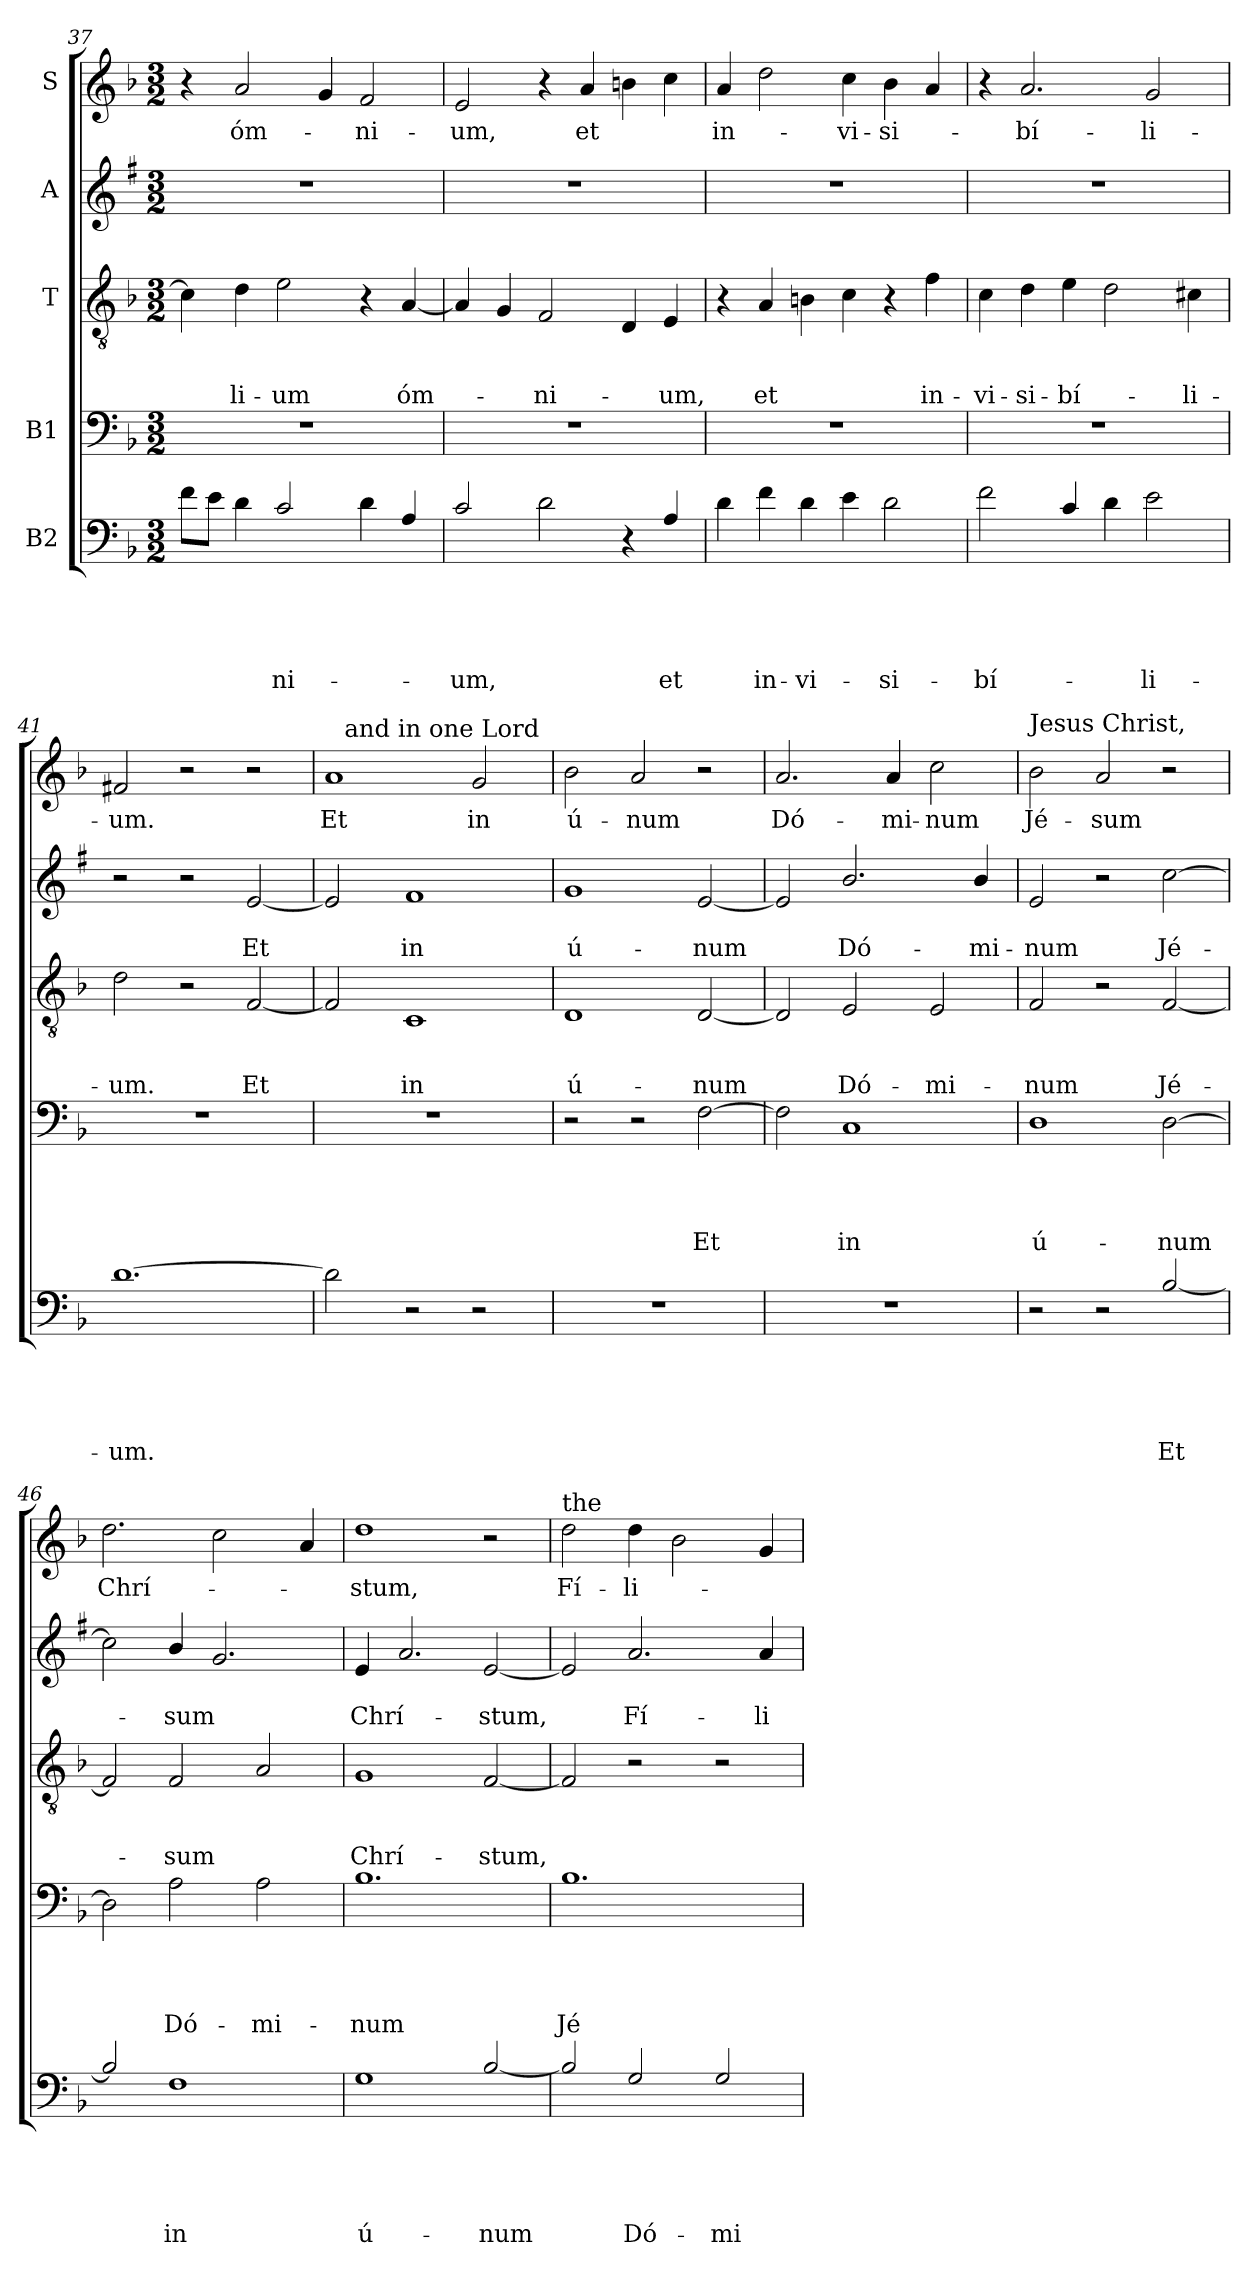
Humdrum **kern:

**kern	**text	**text	**text	**text	**text	**kern	**text	**text	**text	**text	**kern	**text	**text	**text	**kern	**text	**text	**kern	**text
*part5	*part5	*part5	*part5	*part5	*part5	*part4	*part4	*part4	*part4	*part4	*part3	*part3	*part3	*part3	*part2	*part2	*part2	*part1	*part1
*staff5	*staff5	*staff5	*staff5	*staff5	*staff5	*staff4	*staff4	*staff4	*staff4	*staff4	*staff3	*staff3	*staff3	*staff3	*staff2	*staff2	*staff2	*staff1	*staff1
*I"B2	*	*	*	*	*	*I"B1	*	*	*	*	*I"T	*	*	*	*I"A	*	*	*I"S	*
*clefF4	*	*	*	*	*	*clefF4	*	*	*	*	*clefGv2	*	*	*	*clefG2	*	*	*clefG2	*
*ITrd7c12	*	*	*	*	*	*	*	*	*	*	*	*	*	*	*ITrd1c2	*	*	*	*
*k[b-]	*	*	*	*	*	*k[b-]	*	*	*	*	*k[b-]	*	*	*	*k[b-]	*	*	*k[b-]	*
*F:	*	*	*	*	*	*F:	*	*	*	*	*F:	*	*	*	*F:	*	*	*F:	*
*M3/2	*	*	*	*	*	*M3/2	*	*	*	*	*M3/2	*	*	*	*M3/2	*	*	*M3/2	*
=37	=37	=37	=37	=37	=37	=37	=37	=37	=37	=37	=37	=37	=37	=37	=37	=37	=37	=37	=37
8F\L	.	.	.	.	.	1.r	.	.	.	.	4c\]	.	.	.	1.r	.	.	4r	.
8E\J	.	.	.	.	.	.	.	.	.	.	.	.	.	.	.	.	.	.	.
!	!	!	!	!	!	!	!	!	!	!	!	!	!	!LO:LY:b	!	!	!	!	!LO:LY:b
4D\	.	.	.	.	.	.	.	.	.	.	4d\	.	.	-li-	.	.	.	2a/	óm-
!	!	!	!	!	!LO:LY:b	!	!	!	!	!	!	!	!	!LO:LY:b	!	!	!	!	!
2C/	.	.	.	.	-ni-	.	.	.	.	.	2e\	.	.	-um	.	.	.	.	.
.	.	.	.	.	.	.	.	.	.	.	.	.	.	.	.	.	.	4g/	.
!	!	!	!	!	!	!	!	!	!	!	!	!	!	!	!	!	!	!	!LO:LY:b
4D\	.	.	.	.	.	.	.	.	.	.	4r	.	.	.	.	.	.	2f/	-ni-
!	!	!	!	!	!	!	!	!	!	!	!	!	!	!LO:LY:b	!	!	!	!	!
4AA/	.	.	.	.	.	.	.	.	.	.	[4A/	.	.	óm-	.	.	.	.	.
=38	=38	=38	=38	=38	=38	=38	=38	=38	=38	=38	=38	=38	=38	=38	=38	=38	=38	=38	=38
!	!	!	!	!	!LO:LY:b	!	!	!	!	!	!	!	!	!	!	!	!	!	!LO:LY:b
2C/	.	.	.	.	-um,	1.r	.	.	.	.	4A/]	.	.	.	1.r	.	.	2e/	-um,
.	.	.	.	.	.	.	.	.	.	.	4G/	.	.	.	.	.	.	.	.
!	!	!	!	!	!	!	!	!	!	!	!	!	!	!LO:LY:b	!	!	!	!	!
2D\	.	.	.	.	.	.	.	.	.	.	2F/	.	.	-ni-	.	.	.	4r	.
!	!	!	!	!	!	!	!	!	!	!	!	!	!	!	!	!	!	!	!LO:LY:b
.	.	.	.	.	.	.	.	.	.	.	.	.	.	.	.	.	.	4a/	et
4r	.	.	.	.	.	.	.	.	.	.	4D/	.	.	.	.	.	.	4b\	.
!	!	!	!	!	!LO:LY:b	!	!	!	!	!	!	!	!	!LO:LY:b	!	!	!	!	!
4AA/	.	.	.	.	et	.	.	.	.	.	4E/	.	.	-um,	.	.	.	4cc\	.
!!LO:PB:g=z
=39	=39	=39	=39	=39	=39	=39	=39	=39	=39	=39	=39	=39	=39	=39	=39	=39	=39	=39	=39
!	!	!	!	!	!	!	!	!	!	!	!	!	!	!	!	!	!	!	!LO:LY:b
4D\	.	.	.	.	.	1.r	.	.	.	.	4r	.	.	.	1.r	.	.	4a/	in-
!	!	!	!	!	!LO:LY:b	!	!	!	!	!	!	!	!	!LO:LY:b	!	!	!	!	!
4F\	.	.	.	.	in-	.	.	.	.	.	4A/	.	.	et	.	.	.	2dd\	.
!	!	!	!	!	!LO:LY:b	!	!	!	!	!	!	!	!	!	!	!	!	!	!
4D\	.	.	.	.	-vi-	.	.	.	.	.	4B\	.	.	.	.	.	.	.	.
!	!	!	!	!	!	!	!	!	!	!	!	!	!	!	!	!	!	!	!LO:LY:b
4E\	.	.	.	.	.	.	.	.	.	.	4c\	.	.	.	.	.	.	4cc\	-vi-
!	!	!	!	!	!LO:LY:b	!	!	!	!	!	!	!	!	!	!	!	!	!	!LO:LY:b
2D\	.	.	.	.	-si-	.	.	.	.	.	4r	.	.	.	.	.	.	4b-\	-si-
!	!	!	!	!	!	!	!	!	!	!	!	!	!	!LO:LY:b	!	!	!	!	!
.	.	.	.	.	.	.	.	.	.	.	4f\	.	.	in-	.	.	.	4a/	.
=40	=40	=40	=40	=40	=40	=40	=40	=40	=40	=40	=40	=40	=40	=40	=40	=40	=40	=40	=40
!	!	!	!	!	!LO:LY:b	!	!	!	!	!	!	!	!	!LO:LY:b	!	!	!	!	!
2F\	.	.	.	.	-bí-	1.r	.	.	.	.	4c\	.	.	-vi-	1.r	.	.	4r	.
!	!	!	!	!	!	!	!	!	!	!	!	!	!	!LO:LY:b	!	!	!	!	!LO:LY:b
.	.	.	.	.	.	.	.	.	.	.	4d\	.	.	-si-	.	.	.	2.a/	-bí-
!	!	!	!	!	!	!	!	!	!	!	!	!	!	!LO:LY:b	!	!	!	!	!
4C/	.	.	.	.	.	.	.	.	.	.	4e\	.	.	-bí-	.	.	.	.	.
4D\	.	.	.	.	.	.	.	.	.	.	2d\	.	.	.	.	.	.	.	.
!	!	!	!	!	!LO:LY:b	!	!	!	!	!	!	!	!	!	!	!	!	!	!LO:LY:b
2E\	.	.	.	.	-li-	.	.	.	.	.	.	.	.	.	.	.	.	2g/	-li-
!	!	!	!	!	!	!	!	!	!	!	!	!	!	!LO:LY:b	!	!	!	!	!
.	.	.	.	.	.	.	.	.	.	.	4c#\	.	.	-li-	.	.	.	.	.
=41	=41	=41	=41	=41	=41	=41	=41	=41	=41	=41	=41	=41	=41	=41	=41	=41	=41	=41	=41
!	!	!	!	!	!LO:LY:b	!	!	!	!	!	!	!	!	!LO:LY:b	!	!	!	!	!LO:LY:b
[1.D	.	.	.	.	-um.	1.r	.	.	.	.	2d\	.	.	-um.	2r	.	.	2f#X/	-um.
.	.	.	.	.	.	.	.	.	.	.	2r	.	.	.	2r	.	.	2r	.
!	!	!	!	!	!	!	!	!	!	!	!	!	!	!LO:LY:b	!	!	!LO:LY:b	!	!
.	.	.	.	.	.	.	.	.	.	.	[2F/	.	.	Et	[2d/	.	Et	2r	.
=42	=42	=42	=42	=42	=42	=42	=42	=42	=42	=42	=42	=42	=42	=42	=42	=42	=42	=42	=42
!	!	!	!	!	!	!	!	!	!	!	!	!	!	!	!	!	!	!	!LO:LY:b
*	*	*	*	*	*	*	*	*	*	*	*	*	*	*	*	*	*	*^	*
2D\]	.	.	.	.	.	1.r	.	.	.	.	2F/]	.	.	.	2d/]	.	.	1a	16ryy	Et
!	!	!	!	!	!	!	!	!	!	!	!	!	!	!	!	!	!	!	!LO:TX:a:t=and in one Lord	!
.	.	.	.	.	.	.	.	.	.	.	.	.	.	.	.	.	.	.	1ryy	.
!	!	!	!	!	!	!	!	!	!	!	!	!	!	!LO:LY:b	!	!	!LO:LY:b	!	!	!
2r	.	.	.	.	.	.	.	.	.	.	1C	.	.	in	1e	.	in	.	.	.
!	!	!	!	!	!	!	!	!	!	!	!	!	!	!	!	!	!	!	!	!LO:LY:b
2r	.	.	.	.	.	.	.	.	.	.	.	.	.	.	.	.	.	2g/	.	in
.	.	.	.	.	.	.	.	.	.	.	.	.	.	.	.	.	.	.	4..ryy	.
!!LO:LB:g=z
=43	=43	=43	=43	=43	=43	=43	=43	=43	=43	=43	=43	=43	=43	=43	=43	=43	=43	=43	=43	=43
!	!	!	!	!	!	!	!	!	!	!	!	!	!	!LO:LY:b	!	!	!LO:LY:b	!	!	!LO:LY:b
*	*	*	*	*	*	*	*	*	*	*	*	*	*	*	*	*	*	*v	*v	*
1.r	.	.	.	.	.	2r	.	.	.	.	1D	.	.	ú-	1f	.	ú-	2b-\	ú-
!	!	!	!	!	!	!	!	!	!	!	!	!	!	!	!	!	!	!	!LO:LY:b
.	.	.	.	.	.	2r	.	.	.	.	.	.	.	.	.	.	.	2a/	-num
!	!	!	!	!	!	!	!	!	!	!LO:LY:b	!	!	!	!LO:LY:b	!	!	!LO:LY:b	!	!
.	.	.	.	.	.	[2F\	.	.	.	Et	[2D/	.	.	-num	[2d/	.	-num	2r	.
=44	=44	=44	=44	=44	=44	=44	=44	=44	=44	=44	=44	=44	=44	=44	=44	=44	=44	=44	=44
!	!	!	!	!	!	!	!	!	!	!	!	!	!	!	!	!	!	!	!LO:LY:b
1.r	.	.	.	.	.	2F\]	.	.	.	.	2D/]	.	.	.	2d/]	.	.	2.a/	Dó-
!	!	!	!	!	!	!	!	!	!	!LO:LY:b	!	!	!	!LO:LY:b	!	!	!LO:LY:b	!	!
.	.	.	.	.	.	1C	.	.	.	in	2E/	.	.	Dó-	2.a/	.	Dó-	.	.
!	!	!	!	!	!	!	!	!	!	!	!	!	!	!	!	!	!	!	!LO:LY:b
.	.	.	.	.	.	.	.	.	.	.	.	.	.	.	.	.	.	4a/	-mi-
!	!	!	!	!	!	!	!	!	!	!	!	!	!	!LO:LY:b	!	!	!	!	!LO:LY:b
.	.	.	.	.	.	.	.	.	.	.	2E/	.	.	-mi-	.	.	.	2cc\	-num
!	!	!	!	!	!	!	!	!	!	!	!	!	!	!	!	!	!LO:LY:b	!	!
.	.	.	.	.	.	.	.	.	.	.	.	.	.	.	4a/	.	-mi-	.	.
=45	=45	=45	=45	=45	=45	=45	=45	=45	=45	=45	=45	=45	=45	=45	=45	=45	=45	=45	=45
!	!	!	!	!	!	!	!	!	!	!	!	!	!	!	!	!	!	!LO:TX:a:t=Jesus Christ,	!
!	!	!	!	!	!	!	!	!	!	!LO:LY:b	!	!	!	!LO:LY:b	!	!	!LO:LY:b	!	!LO:LY:b
2r	.	.	.	.	.	1D	.	.	.	ú-	2F/	.	.	-num	2d/	.	-num	2b-\	Jé-
!	!	!	!	!	!	!	!	!	!	!	!	!	!	!	!	!	!	!	!LO:LY:b
2r	.	.	.	.	.	.	.	.	.	.	2r	.	.	.	2r	.	.	2a/	-sum
!	!	!	!	!	!LO:LY:b	!	!	!	!	!LO:LY:b	!	!	!	!LO:LY:b	!	!	!LO:LY:b	!	!
[2BB-/	.	.	.	.	Et	[2D\	.	.	.	-num	[2F/	.	.	Jé-	[2b-\	.	Jé-	2r	.
=46	=46	=46	=46	=46	=46	=46	=46	=46	=46	=46	=46	=46	=46	=46	=46	=46	=46	=46	=46
!	!	!	!	!	!	!	!	!	!	!	!	!	!	!	!	!	!	!	!LO:LY:b
2BB-/]	.	.	.	.	.	2D\]	.	.	.	.	2F/]	.	.	.	2b-\]	.	.	2.dd\	Chrí-
!	!	!	!	!	!LO:LY:b	!	!	!	!	!LO:LY:b	!	!	!	!LO:LY:b	!	!	!LO:LY:b	!	!
1FF	.	.	.	.	in	2A\	.	.	.	Dó-	2F/	.	.	-sum	4a/	.	-sum	.	.
.	.	.	.	.	.	.	.	.	.	.	.	.	.	.	2.f/	.	.	2cc\	.
!	!	!	!	!	!	!	!	!	!	!LO:LY:b	!	!	!	!	!	!	!	!	!
.	.	.	.	.	.	2A\	.	.	.	-mi-	2A/	.	.	.	.	.	.	.	.
.	.	.	.	.	.	.	.	.	.	.	.	.	.	.	.	.	.	4a/	.
=47	=47	=47	=47	=47	=47	=47	=47	=47	=47	=47	=47	=47	=47	=47	=47	=47	=47	=47	=47
!	!	!	!	!	!LO:LY:b	!	!	!	!	!LO:LY:b	!	!	!	!LO:LY:b	!	!	!LO:LY:b	!	!LO:LY:b
1GG	.	.	.	.	ú-	1.B-	.	.	.	-num	1G	.	.	Chrí-	4d/	.	Chrí-	1dd	-stum,
.	.	.	.	.	.	.	.	.	.	.	.	.	.	.	2.g/	.	.	.	.
!	!	!	!	!	!LO:LY:b	!	!	!	!	!	!	!	!	!LO:LY:b	!	!	!LO:LY:b	!	!
[2BB-/	.	.	.	.	-num	.	.	.	.	.	[2F/	.	.	-stum,	[2d/	.	-stum,	2r	.
!!LO:PB:g=z
=48	=48	=48	=48	=48	=48	=48	=48	=48	=48	=48	=48	=48	=48	=48	=48	=48	=48	=48	=48
!	!	!	!	!	!	!	!	!	!	!	!	!	!	!	!	!	!	!LO:TX:a:t=the	!
!	!	!	!	!	!	!	!	!	!	!LO:LY:b	!	!	!	!	!	!	!	!	!LO:LY:b
2BB-/]	.	.	.	.	.	1.B-	.	.	.	Jé-	2F/]	.	.	.	2d/]	.	.	2dd\	Fí-
!	!	!	!	!	!LO:LY:b	!	!	!	!	!	!	!	!	!	!	!	!LO:LY:b	!	!LO:LY:b
2GG/	.	.	.	.	Dó-	.	.	.	.	.	2r	.	.	.	2.g/	.	Fí-	4dd\	-li-
.	.	.	.	.	.	.	.	.	.	.	.	.	.	.	.	.	.	2b-\	.
!	!	!	!	!	!LO:LY:b	!	!	!	!	!	!	!	!	!	!	!	!	!	!
2GG/	.	.	.	.	-mi-	.	.	.	.	.	2r	.	.	.	.	.	.	.	.
!	!	!	!	!	!	!	!	!	!	!	!	!	!	!	!	!	!LO:LY:b	!	!
.	.	.	.	.	.	.	.	.	.	.	.	.	.	.	4g/	.	-li-	4g/	.
=	=	=	=	=	=	=	=	=	=	=	=	=	=	=	=	=	=	=	=
*-	*-	*-	*-	*-	*-	*-	*-	*-	*-	*-	*-	*-	*-	*-	*-	*-	*-	*-	*-
